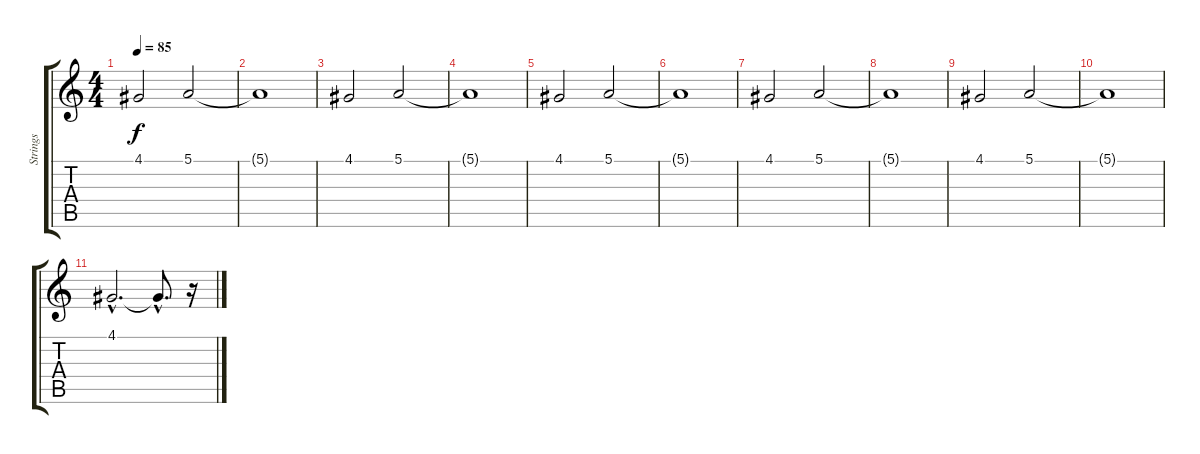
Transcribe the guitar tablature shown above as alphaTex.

\track ("Strings" "Strings") {instrument stringensemble2}
\staff {score tabs}
\tuning (E4 B3 G3 D3 A2 E2) {hide}
\ts (4 4)
\tempo 85
\clef g2
\ks c
4.1.2{dy f} 5.1.2 |
5.1{t}.1 |
4.1.2 5.1.2 |
5.1{t}.1 |
4.1.2 5.1.2 |
5.1{t}.1 |
4.1.2 5.1.2 |
5.1{t}.1 |
4.1.2 5.1.2 |
5.1{t}.1 |
4.1{hac}.2{d} 4.1{hac t}.8{d} r.16
